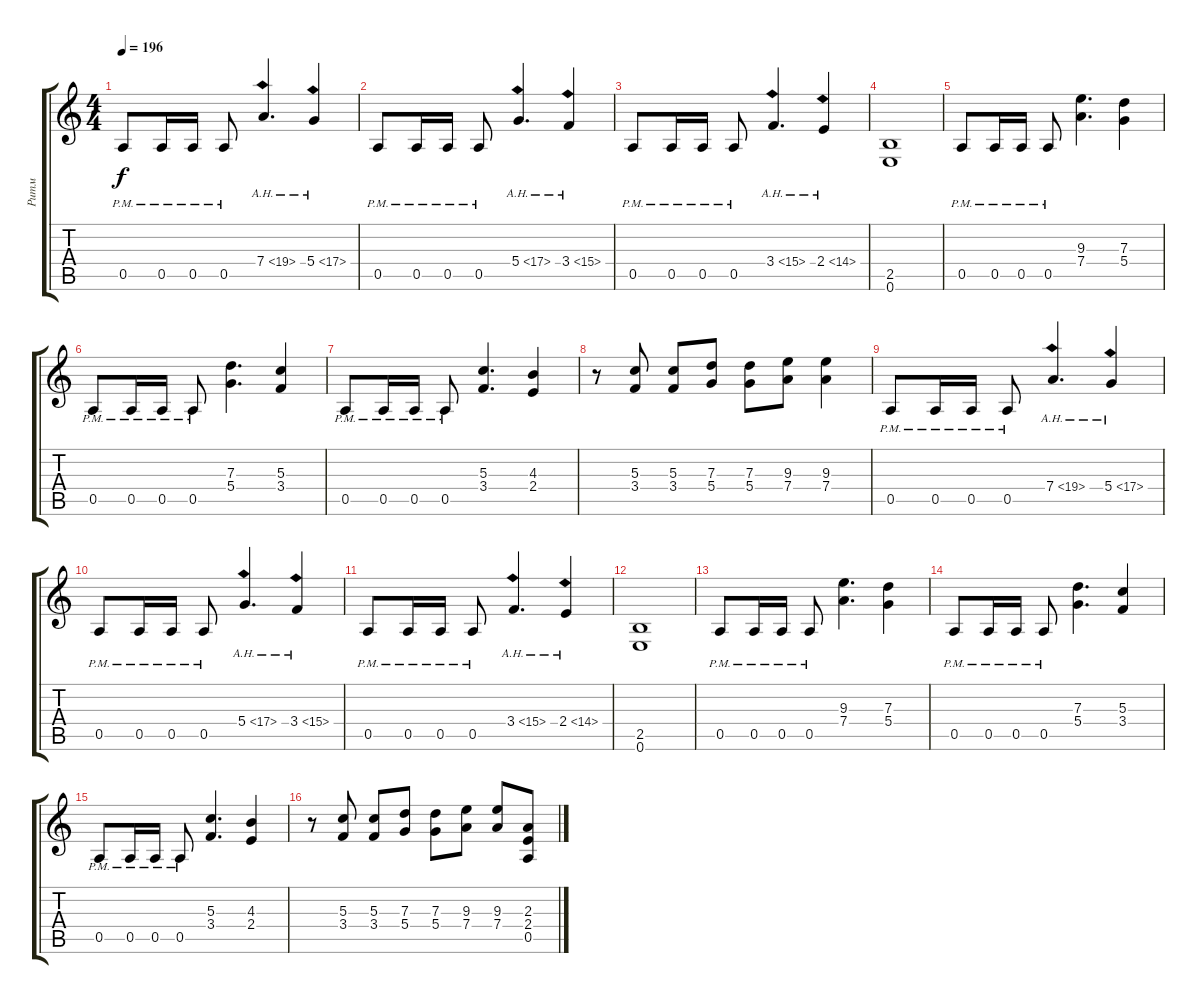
\track ("Ритм" "Ритм") {instrument distortionguitar}
\staff {score tabs}
\tuning (E4 B3 G3 D3 A2 E2) {hide}
\ts (4 4)
\tempo 196
\clef g2
\ks c
0.5{pm}.8{dy f instrument distortionguitar} 0.5{pm}.16 0.5{pm}.16 0.5{pm}.8 7.4{ah 12}.4{d} 5.4{ah 12}.4 |
0.5{pm}.8 0.5{pm}.16 0.5{pm}.16 0.5{pm}.8 5.4{ah 12}.4{d} 3.4{ah 12}.4 |
0.5{pm}.8 0.5{pm}.16 0.5{pm}.16 0.5{pm}.8 3.4{ah 12}.4{d} 2.4{ah 12}.4 |
(2.5 0.6).1 |
0.5{pm}.8 0.5{pm}.16 0.5{pm}.16 0.5{pm}.8 (9.3 7.4).4{d} (7.3 5.4).4 |
0.5{pm}.8 0.5{pm}.16 0.5{pm}.16 0.5{pm}.8 (7.3 5.4).4{d} (5.3 3.4).4 |
0.5{pm}.8 0.5{pm}.16 0.5{pm}.16 0.5{pm}.8 (5.3 3.4).4{d} (4.3 2.4).4 |
r.8 (5.3 3.4).8 (5.3 3.4).8 (7.3 5.4).8 (7.3 5.4).8 (9.3 7.4).8 (9.3 7.4).4 |
0.5{pm}.8 0.5{pm}.16 0.5{pm}.16 0.5{pm}.8 7.4{ah 12}.4{d} 5.4{ah 12}.4 |
0.5{pm}.8 0.5{pm}.16 0.5{pm}.16 0.5{pm}.8 5.4{ah 12}.4{d} 3.4{ah 12}.4 |
0.5{pm}.8 0.5{pm}.16 0.5{pm}.16 0.5{pm}.8 3.4{ah 12}.4{d} 2.4{ah 12}.4 |
(2.5 0.6).1 |
0.5{pm}.8 0.5{pm}.16 0.5{pm}.16 0.5{pm}.8 (9.3 7.4).4{d} (7.3 5.4).4 |
0.5{pm}.8 0.5{pm}.16 0.5{pm}.16 0.5{pm}.8 (7.3 5.4).4{d} (5.3 3.4).4 |
0.5{pm}.8 0.5{pm}.16 0.5{pm}.16 0.5{pm}.8 (5.3 3.4).4{d} (4.3 2.4).4 |
r.8 (5.3 3.4).8 (5.3 3.4).8 (7.3 5.4).8 (7.3 5.4).8 (9.3 7.4).8 (9.3 7.4).8 (2.3 2.4 0.5).8
